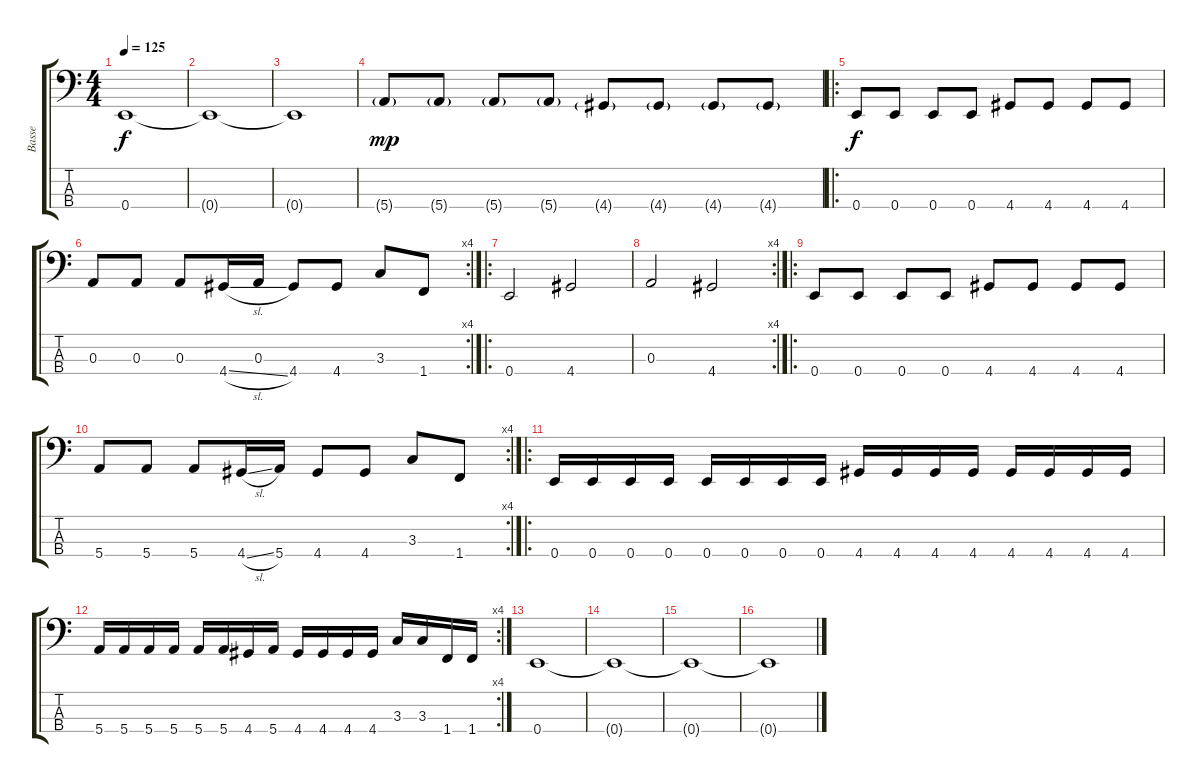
\track ("Basse" "Basse") {instrument electricbassfinger}
\staff {score tabs}
\tuning (G2 D2 A1 E1) {hide}
\ts (4 4)
\tempo 125
\clef f4
\ks c
0.4.1{dy f} |
0.4{t}.1 |
0.4{t}.1 |
5.4{g}.8{dy mp} 5.4{g}.8 5.4{g}.8 5.4{g}.8 4.4{g}.8 4.4{g}.8 4.4{g}.8 4.4{g}.8 |
\ro
0.4.8{dy f} 0.4.8 0.4.8 0.4.8 4.4.8 4.4.8 4.4.8 4.4.8 |
\rc 4
0.3.8 0.3.8 0.3.8 4.4{sl}.16 0.3.16 4.4.8 4.4.8 3.3.8 1.4.8 |
\ro
0.4.2 4.4.2 |
\rc 4
0.3.2 4.4.2 |
\ro
0.4.8 0.4.8 0.4.8 0.4.8 4.4.8 4.4.8 4.4.8 4.4.8 |
\rc 4
5.4.8 5.4.8 5.4.8 4.4{sl}.16 5.4.16 4.4.8 4.4.8 3.3.8 1.4.8 |
\ro
0.4.16 0.4.16 0.4.16 0.4.16 0.4.16 0.4.16 0.4.16 0.4.16 4.4.16 4.4.16 4.4.16 4.4.16 4.4.16 4.4.16 4.4.16 4.4.16 |
\rc 4
5.4.16 5.4.16 5.4.16 5.4.16 5.4.16 5.4.16 4.4.16 5.4.16 4.4.16 4.4.16 4.4.16 4.4.16 3.3.16 3.3.16 1.4.16 1.4.16 |
0.4.1 |
0.4{t}.1 |
0.4{t}.1 |
0.4{t}.1
